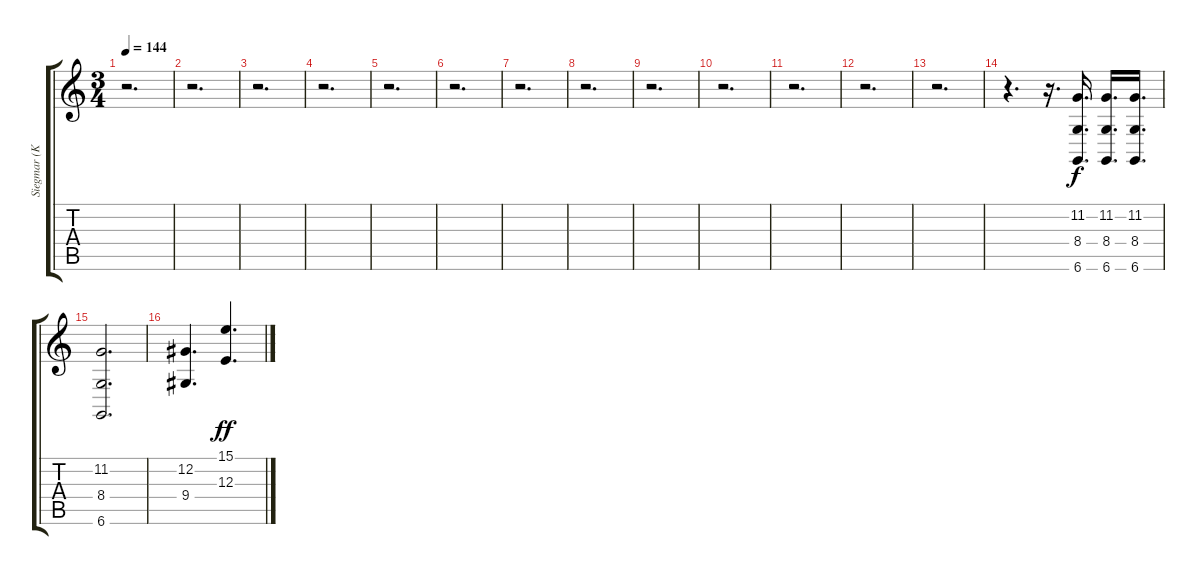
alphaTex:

\track ("Siegmar (Keyboard II)" "Siegmar (K") {instrument synthstrings2}
\staff {score tabs}
\tuning (Db4 Ab3 E3 B2 Gb2 Db2) {hide}
\ts (3 4)
\tempo 144
\clef g2
\ks c
r.2{d dy f} |
r.2{d} |
r.2{d} |
r.2{d} |
r.2{d} |
r.2{d} |
r.2{d} |
r.2{d} |
r.2{d} |
r.2{d} |
r.2{d} |
r.2{d} |
r.2{d} |
r.4{d volume 11 instrument stringensemble2} r.16{d} (11.2 8.4 6.6).16{d} (11.2 8.4 6.6).16{d} (11.2 8.4 6.6).16{d} |
(11.2 8.4 6.6).2{d} |
(12.2 9.4).4{d} (15.1 12.3).4{d dy ff}
